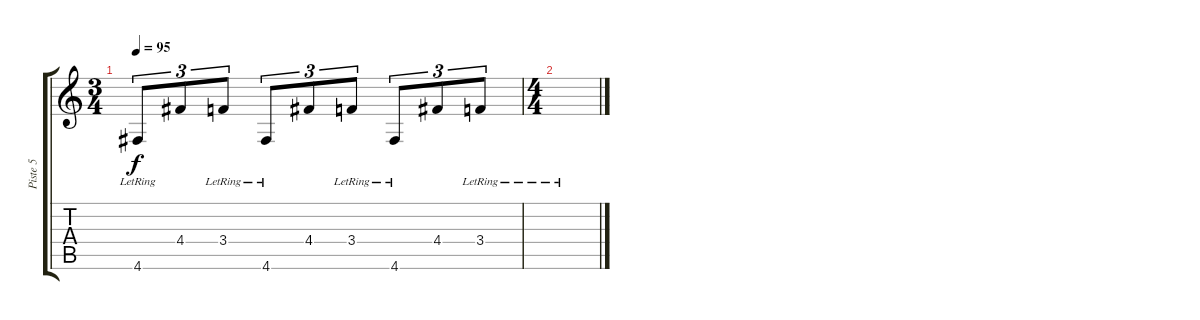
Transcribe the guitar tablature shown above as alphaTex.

\track ("Piste 5" "Piste 5") {instrument electricguitarjazz}
\staff {score tabs}
\tuning (E4 B3 G3 D3 A2 D2) {hide}
\ts (3 4)
\tempo 95
\clef g2
\ks c
4.6{lr}.8{tu (3 2) dy f} 4.4.8{tu (3 2)} 3.4{lr}.8{tu (3 2)} 4.6{lr}.8{tu (3 2)} 4.4.8{tu (3 2)} 3.4{lr}.8{tu (3 2)} 4.6{lr}.8{tu (3 2)} 4.4.8{tu (3 2)} 3.4{lr}.8{tu (3 2)} |
\ts (4 4)
